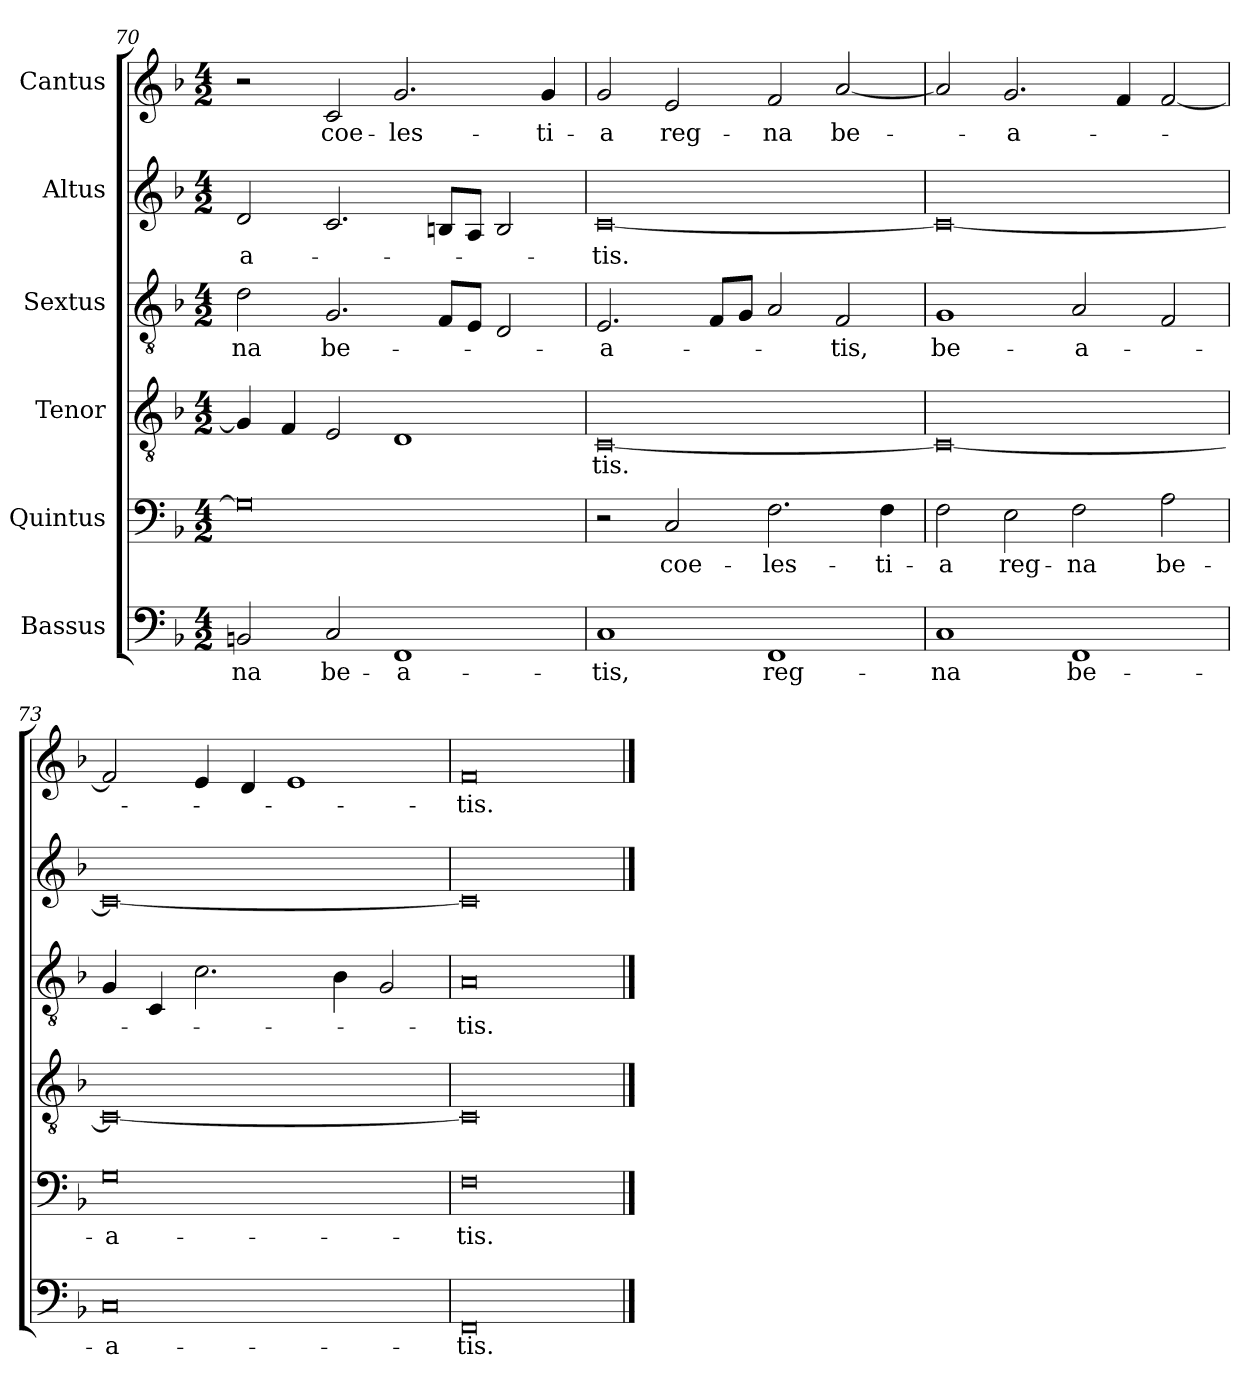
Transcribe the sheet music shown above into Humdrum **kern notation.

**kern	**text	**kern	**text	**kern	**text	**kern	**text	**kern	**text	**kern	**text
*part6	*part6	*part5	*part5	*part4	*part4	*part3	*part3	*part2	*part2	*part1	*part1
*staff6	*staff6	*staff5	*staff5	*staff4	*staff4	*staff3	*staff3	*staff2	*staff2	*staff1	*staff1
*I"Bassus	*	*I"Quintus	*	*I"Tenor	*	*I"Sextus	*	*I"Altus	*	*I"Cantus	*
*clefF4	*	*clefF4	*	*clefGv2	*	*clefGv2	*	*clefG2	*	*clefG2	*
*k[b-]	*	*k[b-]	*	*k[b-]	*	*k[b-]	*	*k[b-]	*	*k[b-]	*
*F:	*	*F:	*	*F:	*	*F:	*	*F:	*	*F:	*
*M4/2	*	*M4/2	*	*M4/2	*	*M4/2	*	*M4/2	*	*M4/2	*
=70	=70	=70	=70	=70	=70	=70	=70	=70	=70	=70	=70
!	!LO:LY:b	!	!	!	!	!	!LO:LY:b	!	!LO:LY:b	!	!
2BBn/	-na	0G]	.	4G/]	.	2d\	-na	2d/	-a-	2r	.
.	.	.	.	4F/	.	.	.	.	.	.	.
!	!LO:LY:b	!	!	!	!	!	!LO:LY:b	!	!	!	!LO:LY:b
2C/	be-	.	.	2E/	.	2.G/	be-	2.c/	.	2c/	coe-
!	!LO:LY:b	!	!	!	!	!	!	!	!	!	!LO:LY:b
1FF	-a-	.	.	1D	.	.	.	.	.	2.g/	-les-
.	.	.	.	.	.	8F/L	.	8Bn/L	.	.	.
.	.	.	.	.	.	8E/J	.	8A/J	.	.	.
.	.	.	.	.	.	2D/	.	2B/	.	.	.
!	!	!	!	!	!	!	!	!	!	!	!LO:LY:b
.	.	.	.	.	.	.	.	.	.	4g/	-ti-
!!LO:LB:g=z
=71	=71	=71	=71	=71	=71	=71	=71	=71	=71	=71	=71
!	!LO:LY:b	!	!	!	!LO:LY:b	!	!LO:LY:b	!	!LO:LY:b	!	!LO:LY:b
1C	-tis,	2r	.	[0C	-tis.	2.E/	-a-	[0c	-tis.	2g/	-a
!	!	!	!LO:LY:b	!	!	!	!	!	!	!	!LO:LY:b
.	.	2C/	coe-	.	.	.	.	.	.	2e/	reg-
.	.	.	.	.	.	8F/L	.	.	.	.	.
.	.	.	.	.	.	8G/J	.	.	.	.	.
!	!LO:LY:b	!	!LO:LY:b	!	!	!	!	!	!	!	!LO:LY:b
1FF	reg-	2.F\	-les-	.	.	2A/	.	.	.	2f/	-na
!	!	!	!	!	!	!	!LO:LY:b	!	!	!	!LO:LY:b
.	.	.	.	.	.	2F/	-tis,	.	.	[2a/	be-
!	!	!	!LO:LY:b	!	!	!	!	!	!	!	!
.	.	4F\	-ti-	.	.	.	.	.	.	.	.
=72	=72	=72	=72	=72	=72	=72	=72	=72	=72	=72	=72
!	!LO:LY:b	!	!LO:LY:b	!	!	!	!LO:LY:b	!	!	!	!
1C	-na	2F\	-a	0C_	.	1G	be-	0c_	.	2a/]	.
!	!	!	!LO:LY:b	!	!	!	!	!	!	!	!LO:LY:b
.	.	2E\	reg-	.	.	.	.	.	.	2.g/	-a-
!	!LO:LY:b	!	!LO:LY:b	!	!	!	!LO:LY:b	!	!	!	!
1FF	be-	2F\	-na	.	.	2A/	-a-	.	.	.	.
.	.	.	.	.	.	.	.	.	.	4f/	.
!	!	!	!LO:LY:b	!	!	!	!	!	!	!	!
.	.	2A\	be-	.	.	2F/	.	.	.	[2f/	.
=73	=73	=73	=73	=73	=73	=73	=73	=73	=73	=73	=73
!	!LO:LY:b	!	!LO:LY:b	!	!	!	!	!	!	!	!
0C	-a-	0G	-a-	0C_	.	4G/	.	0c_	.	2f/]	.
.	.	.	.	.	.	4C/	.	.	.	.	.
.	.	.	.	.	.	2.c\	.	.	.	4e/	.
.	.	.	.	.	.	.	.	.	.	4d/	.
.	.	.	.	.	.	.	.	.	.	1e	.
.	.	.	.	.	.	4B-\	.	.	.	.	.
.	.	.	.	.	.	2G/	.	.	.	.	.
=74	=74	=74	=74	=74	=74	=74	=74	=74	=74	=74	=74
!	!LO:LY:b	!	!LO:LY:b	!	!	!	!LO:LY:b	!	!	!	!LO:LY:b
0FF	-tis.	0F	-tis.	0C]	.	0A	-tis.	0c]	.	0f	-tis.
==	==	==	==	==	==	==	==	==	==	==	==
*-	*-	*-	*-	*-	*-	*-	*-	*-	*-	*-	*-
